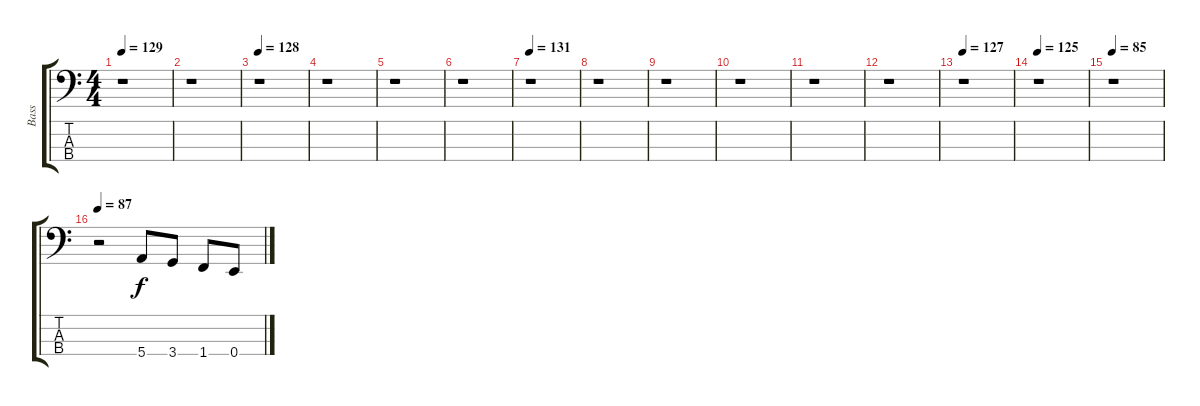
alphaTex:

\track ("Bass" "Bass") {instrument electricbassfinger}
\staff {score tabs}
\tuning (G2 D2 A1 E1) {hide}
\ts (4 4)
\tempo 129
\clef f4
\ks c
r.1{dy mf} |
r.1 |
\tempo 128
r.1 |
r.1 |
r.1 |
r.1 |
\tempo 131
r.1 |
r.1 |
r.1 |
r.1 |
r.1 |
r.1 |
\tempo 127
r.1 |
\tempo 125
r.1 |
\tempo 85
r.1 |
\tempo 87
r.2 5.4.8{dy f} 3.4.8 1.4.8 0.4.8
